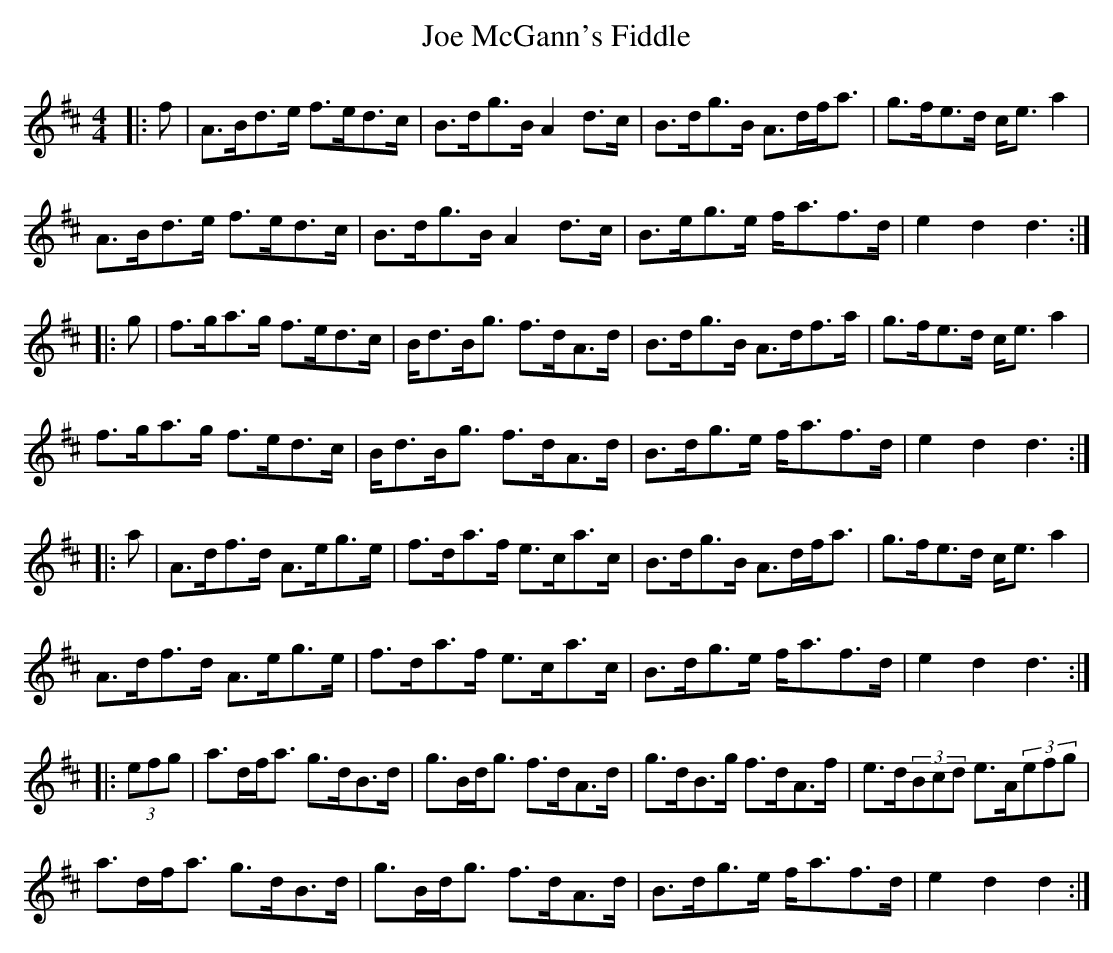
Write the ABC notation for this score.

X:1
T: Joe McGann's Fiddle
M: 4/4
L: 1/8
K: Dmaj
|:f|A>Bd>e f>ed>c|B>dg>B A2d>c|B>dg>B A>df<a|g>fe>d c<ea2|
A>Bd>e f>ed>c|B>dg>B A2d>c|B>eg>e f<af>d|e2d2 d3:|
|:g|f>ga>g f>ed>c|B<dB<g f>dA>d|B>dg>B A>df>a|g>fe>d c<ea2|
f>ga>g f>ed>c|B<dB<g f>dA>d|B>dg>e f<af>d|e2d2 d3:|
|:a|A>df>d A>eg>e|f>da>f e>ca>c|B>dg>B A>df<a|g>fe>d c<ea2|
A>df>d A>eg>e|f>da>f e>ca>c|B>dg>e f<af>d|e2d2 d3:|
|:(3efg|a>df<a g>dB>d|g>Bd<g f>dA>d|g>dB>g f>dA>f|e>d(3Bcd e>A(3efg|
a>df<a g>dB>d|g>Bd<g f>dA>d|B>dg>e f<af>d|e2d2 d2:|
